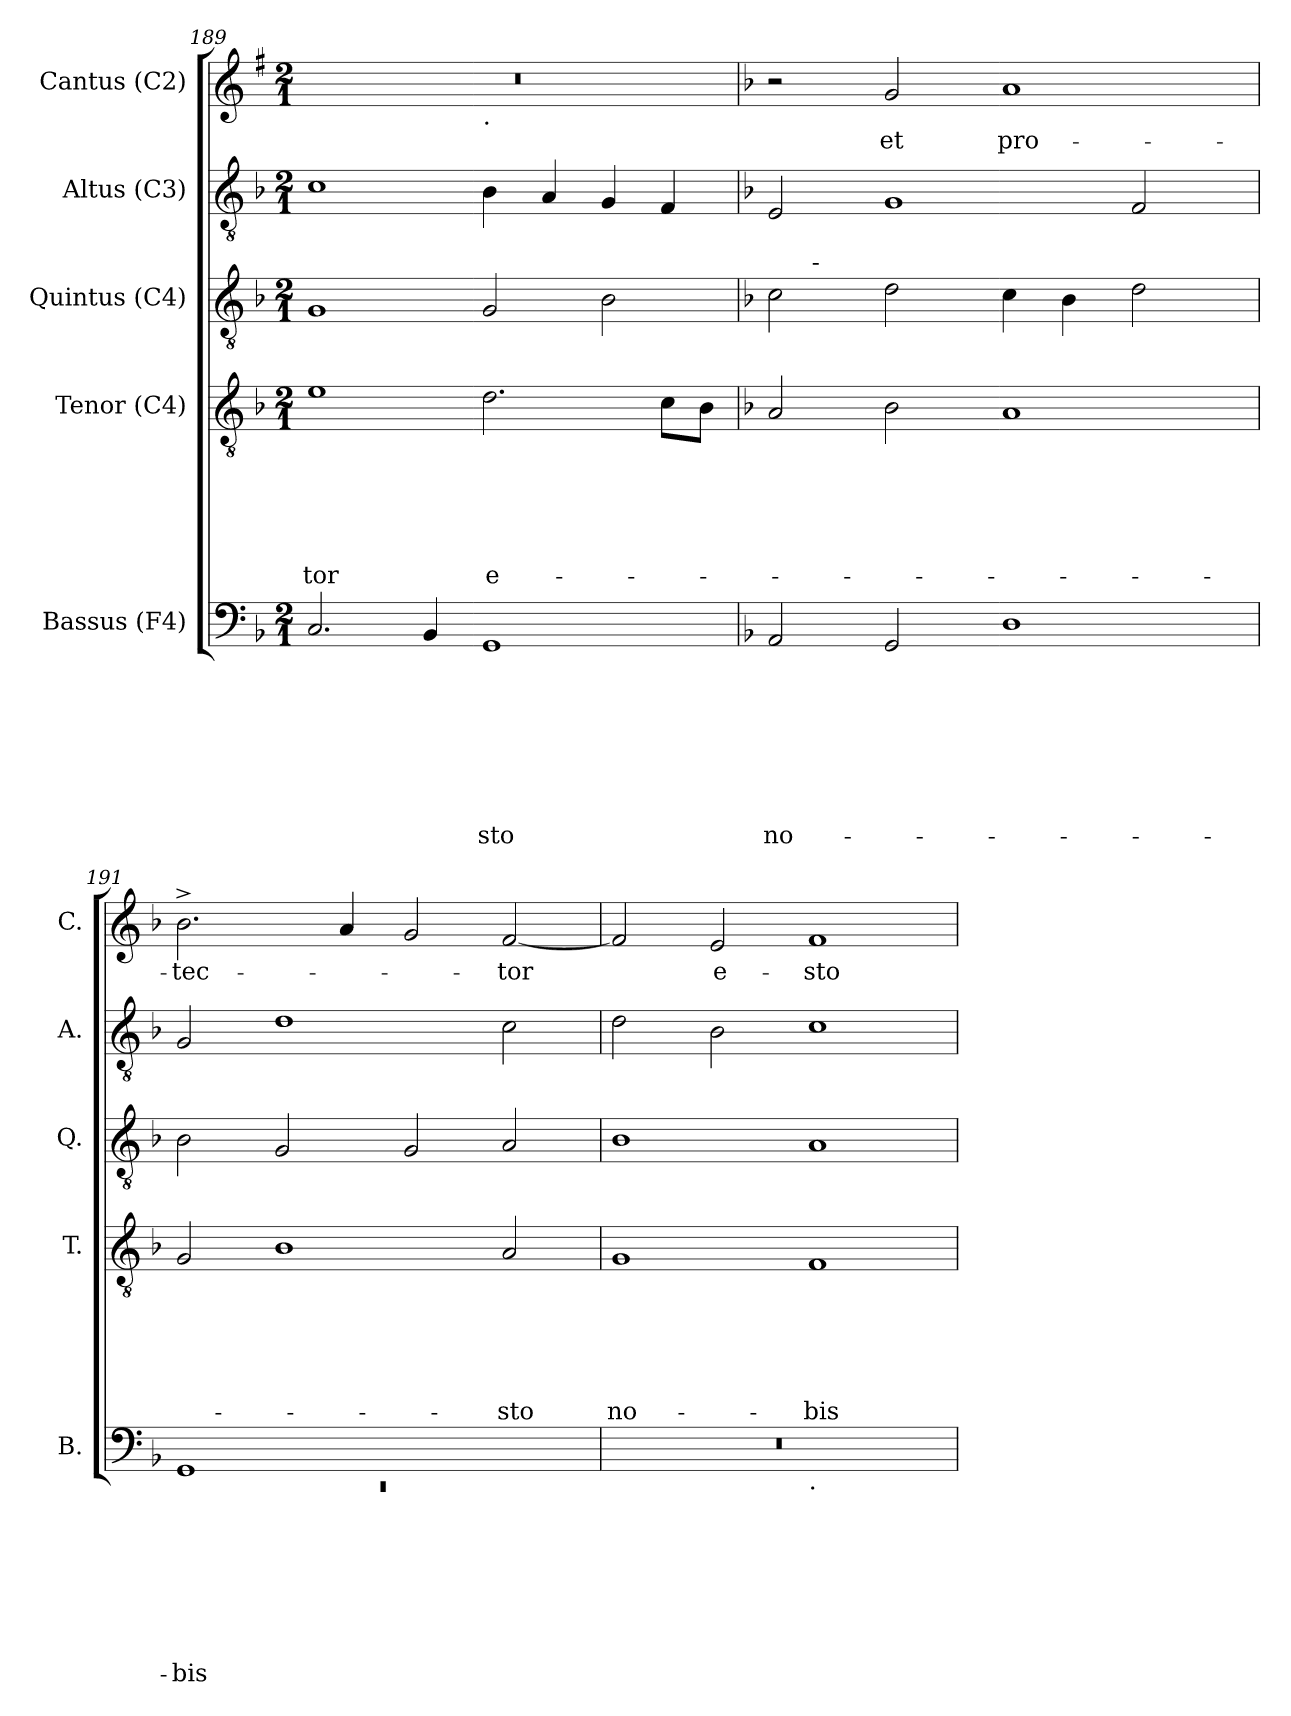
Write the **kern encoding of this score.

**kern	**text	**text	**text	**text	**text	**text	**text	**text	**kern	**text	**text	**text	**text	**text	**text	**kern	**kern	**kern	**text
*part5	*part5	*part5	*part5	*part5	*part5	*part5	*part5	*part5	*part4	*part4	*part4	*part4	*part4	*part4	*part4	*part3	*part2	*part1	*part1
*staff5	*staff5	*staff5	*staff5	*staff5	*staff5	*staff5	*staff5	*staff5	*staff4	*staff4	*staff4	*staff4	*staff4	*staff4	*staff4	*staff3	*staff2	*staff1	*staff1
*I"Bassus (F4)	*	*	*	*	*	*	*	*	*I"Tenor (C4)	*	*	*	*	*	*	*I"Quintus (C4)	*I"Altus (C3)	*I"Cantus (C2)	*
*I'B.	*	*	*	*	*	*	*	*	*I'T.	*	*	*	*	*	*	*I'Q.	*I'A.	*I'C.	*
*clefF4	*	*	*	*	*	*	*	*	*clefGv2	*	*	*	*	*	*	*clefGv2	*clefGv2	*clefG2	*
*k[b-]	*	*	*	*	*	*	*	*	*k[b-]	*	*	*	*	*	*	*k[b-]	*k[b-]	*k[f#]	*
*F:	*	*	*	*	*	*	*	*	*F:	*	*	*	*	*	*	*F:	*F:	*G:	*
*M2/1	*	*	*	*	*	*	*	*	*M2/1	*	*	*	*	*	*	*M2/1	*M2/1	*M2/1	*
=189	=189	=189	=189	=189	=189	=189	=189	=189	=189	=189	=189	=189	=189	=189	=189	=189	=189	=189	=189
!	!	!	!	!	!	!	!	!	!	!	!	!	!	!	!LO:LY:b	!	!	!	!
*	*	*	*	*	*	*	*	*	*	*	*	*	*	*	*	*	*	*^	*
2.C/	.	.	.	.	.	.	.	.	1e	.	.	.	.	.	-tor	1G	1c	0r	1ryy	.
4BB-/	.	.	.	.	.	.	.	.	.	.	.	.	.	.	.	.	.	.	.	.
!	!	!	!	!	!	!	!	!	!	!	!	!	!	!	!	!	!	!	!LO:TX:b:t=.	!
!	!	!	!	!	!	!	!	!LO:LY:b	!	!	!	!	!	!	!LO:LY:b:rj	!	!	!	!	!
1GG	.	.	.	.	.	.	.	-sto	2.d\	.	.	.	.	.	e-	2G/	4B-\	.	1ryy	.
.	.	.	.	.	.	.	.	.	.	.	.	.	.	.	.	.	4A/	.	.	.
.	.	.	.	.	.	.	.	.	.	.	.	.	.	.	.	2B-\	4G/	.	.	.
.	.	.	.	.	.	.	.	.	8c\L	.	.	.	.	.	.	.	4F/	.	.	.
.	.	.	.	.	.	.	.	.	8B-\J	.	.	.	.	.	.	.	.	.	.	.
*	*	*	*	*	*	*	*	*	*	*	*	*	*	*	*	*	*	*v	*v	*
!!LO:LB:g=z
=190	=190	=190	=190	=190	=190	=190	=190	=190	=190	=190	=190	=190	=190	=190	=190	=190	=190	=190	=190
*	*	*	*	*	*	*	*	*	*	*	*	*	*	*	*	*	*	*k[b-]	*
*	*	*	*	*	*	*	*	*	*	*	*	*	*	*	*	*	*	*F:	*
*	*	*	*	*	*	*	*	*	*	*	*	*	*	*	*	*	*	*^	*
!	!	!	!	!	!	!	!	!LO:LY:b	!	!	!	!	!	!	!	!	!	!	!	!
*	*	*	*	*	*	*	*	*	*	*	*	*	*	*	*	*^	*	*v	*v	*
2AA/	.	.	.	.	.	.	.	no-	2A/	.	.	.	.	.	.	2c\	12..ryy	2E/	2r	.
!	!	!	!	!	!	!	!	!	!	!	!	!	!	!	!	!	!LO:TX:a:t=-	!	!	!
.	.	.	.	.	.	.	.	.	.	.	.	.	.	.	.	.	3%2ryy	.	.	.
!	!	!	!	!	!	!	!	!	!	!	!	!	!	!	!	!	!	!	!	!LO:LY:b
2GG/	.	.	.	.	.	.	.	.	2B-\	.	.	.	.	.	.	2d\	.	1G	2g/	et
.	.	.	.	.	.	.	.	.	.	.	.	.	.	.	.	.	3%2ryy	.	.	.
!	!	!	!	!	!	!	!	!	!	!	!	!	!	!	!	!	!	!	!	!LO:LY:b
1D	.	.	.	.	.	.	.	.	1A	.	.	.	.	.	.	4c\	.	.	1a	pro-
.	.	.	.	.	.	.	.	.	.	.	.	.	.	.	.	4B-\	.	.	.	.
.	.	.	.	.	.	.	.	.	.	.	.	.	.	.	.	.	3ryy	.	.	.
.	.	.	.	.	.	.	.	.	.	.	.	.	.	.	.	2d\	.	2F/	.	.
.	.	.	.	.	.	.	.	.	.	.	.	.	.	.	.	.	6ryy	.	.	.
.	.	.	.	.	.	.	.	.	.	.	.	.	.	.	.	.	48ryy	.	.	.
=191	=191	=191	=191	=191	=191	=191	=191	=191	=191	=191	=191	=191	=191	=191	=191	=191	=191	=191	=191	=191
*^	*	*	*	*	*	*	*	*	*	*	*	*	*	*	*	*	*	*	*	*
!	!LO:N:vis=1	!	!	!	!	!	!	!	!LO:LY:b	!	!	!	!	!	!	!	!	!	!	!	!LO:LY:b
*	*	*	*	*	*	*	*	*	*	*	*	*	*	*	*	*	*v	*v	*	*	*
1GG	0rEE	.	.	.	.	.	.	.	-bis	2G/	.	.	.	.	.	.	2B-\	2G/	2.b-^>\	-tec-
.	.	.	.	.	.	.	.	.	.	1B-	.	.	.	.	.	.	2G/	1d	.	.
.	.	.	.	.	.	.	.	.	.	.	.	.	.	.	.	.	.	.	4a/	.
1ryy	.	.	.	.	.	.	.	.	.	.	.	.	.	.	.	.	2G/	.	2g/	.
!	!	!	!	!	!	!	!	!	!	!	!	!	!	!	!	!LO:LY:b	!	!	!	!LO:LY:b
.	.	.	.	.	.	.	.	.	.	2A/	.	.	.	.	.	-sto	2A/	2c\	[<2f/	-tor
=192	=192	=192	=192	=192	=192	=192	=192	=192	=192	=192	=192	=192	=192	=192	=192	=192	=192	=192	=192	=192
!	!	!	!	!	!	!	!	!	!	!	!	!	!	!	!	!LO:LY:b	!	!	!	!
0r	1ryy	.	.	.	.	.	.	.	.	1G	.	.	.	.	.	no-	1B-	2d\	2f/]	.
!	!	!	!	!	!	!	!	!	!	!	!	!	!	!	!	!	!	!	!	!LO:LY:b
.	.	.	.	.	.	.	.	.	.	.	.	.	.	.	.	.	.	2B-\	2e/	e-
!	!LO:TX:b:t=.	!	!	!	!	!	!	!	!	!	!	!	!	!	!	!	!	!	!	!
!	!	!	!	!	!	!	!	!	!	!	!	!	!	!	!	!LO:LY:b	!	!	!	!LO:LY:b
.	1ryy	.	.	.	.	.	.	.	.	1F	.	.	.	.	.	-bis	1A	1c	1f	-sto
*v	*v	*	*	*	*	*	*	*	*	*	*	*	*	*	*	*	*	*	*	*
=	=	=	=	=	=	=	=	=	=	=	=	=	=	=	=	=	=	=	=
*-	*-	*-	*-	*-	*-	*-	*-	*-	*-	*-	*-	*-	*-	*-	*-	*-	*-	*-	*-
